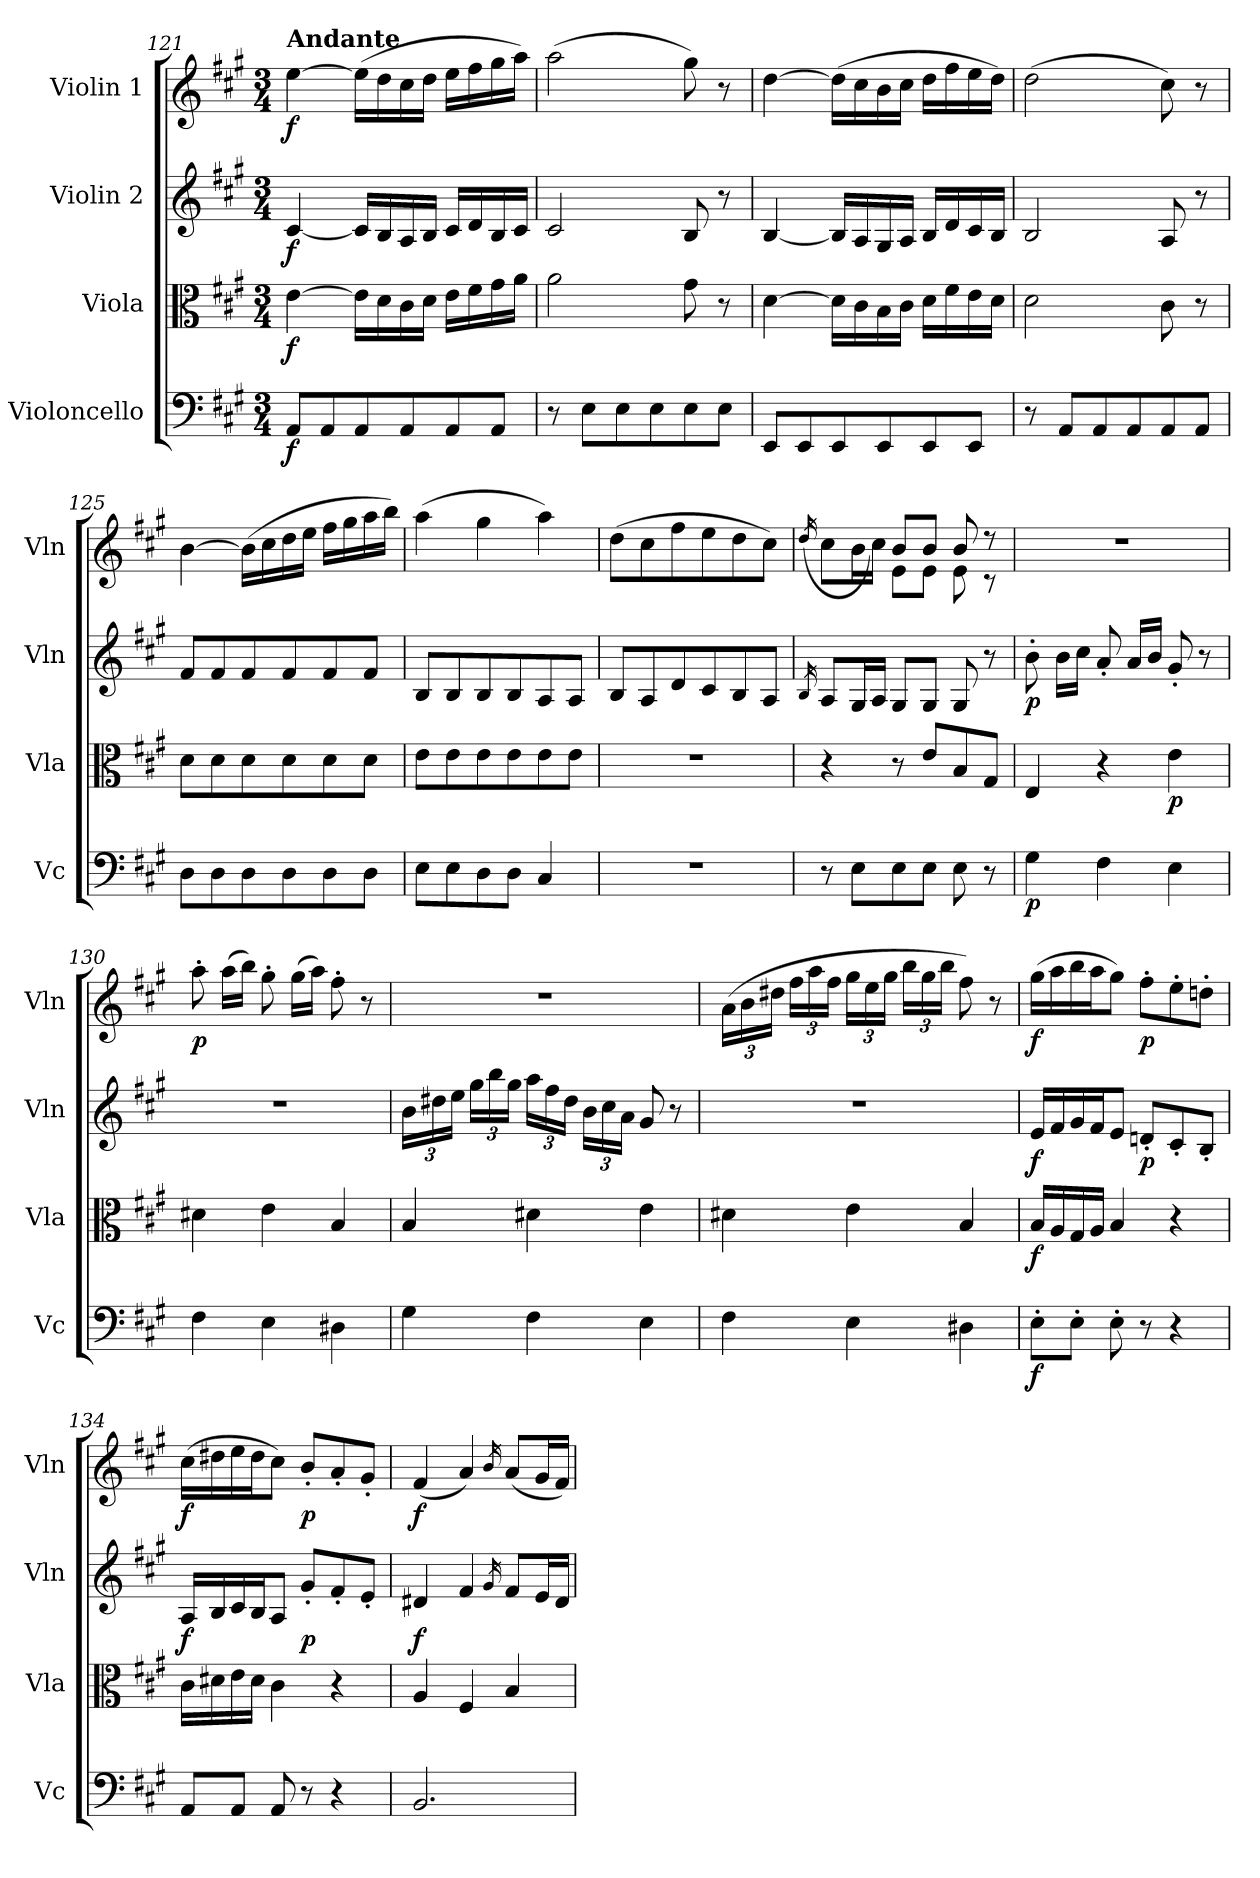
**kern	**dynam	**kern	**dynam	**kern	**dynam	**kern	**dynam
*part4	*part4	*part3	*part3	*part2	*part2	*part1	*part1
*staff4	*staff4	*staff3	*staff3	*staff2	*staff2	*staff1	*staff1
*I"Violoncello	*	*I"Viola	*	*I"Violin 2	*	*I"Violin 1	*
*I'Vc	*	*I'Vla	*	*I'Vln	*	*I'Vln	*
!!LO:PB:g=z
*clefF4	*	*clefC3	*	*clefG2	*	*clefG2	*
*k[f#c#g#]	*	*k[f#c#g#]	*	*k[f#c#g#]	*	*k[f#c#g#]	*
*M3/4	*	*M3/4	*	*M3/4	*	*M3/4	*
=121	=121	=121	=121	=121	=121	=121	=121
!	!	!	!	!	!	!LO:TX:a:B:t=Andante	!
!	!LO:DY:b	!	!LO:DY:b	!	!LO:DY:b	!	!LO:DY:b
8AA/L	f	[4e\	f	[4c#/	f	[4ee\	f
8AA/	.	.	.	.	.	.	.
8AA/	.	16e\LL]	.	16c#/LL]	.	(>16ee\LL]	.
.	.	16d\	.	16B/	.	16dd\	.
8AA/	.	16c#\	.	16A/	.	16cc#\	.
.	.	16d\JJ	.	16B/JJ	.	16dd\JJ	.
8AA/	.	16e\LL	.	16c#/LL	.	16ee\LL	.
.	.	16f#\	.	16d/	.	16ff#\	.
8AA/J	.	16g#\	.	16B/	.	16gg#\	.
.	.	16a\JJ	.	16c#/JJ	.	16aa\JJ)	.
=122	=122	=122	=122	=122	=122	=122	=122
8r	.	2a\	.	2c#/	.	(>2aa\	.
8E\L	.	.	.	.	.	.	.
8E\	.	.	.	.	.	.	.
8E\	.	.	.	.	.	.	.
8E\	.	8g#\	.	8B/	.	8gg#\)	.
8E\J	.	8r	.	8r	.	8r	.
=123	=123	=123	=123	=123	=123	=123	=123
8EE/L	.	[4d\	.	[4B/	.	[4dd\	.
8EE/	.	.	.	.	.	.	.
8EE/	.	16d\LL]	.	16B/LL]	.	(>16dd\LL]	.
.	.	16c#\	.	16A/	.	16cc#\	.
8EE/	.	16B\	.	16G#/	.	16b\	.
.	.	16c#\JJ	.	16A/JJ	.	16cc#\JJ	.
8EE/	.	16d\LL	.	16B/LL	.	16dd\LL	.
.	.	16f#\	.	16d/	.	16ff#\	.
8EE/J	.	16e\	.	16c#/	.	16ee\	.
.	.	16d\JJ	.	16B/JJ	.	16dd\JJ)	.
=124	=124	=124	=124	=124	=124	=124	=124
8r	.	2d\	.	2B/	.	(>2dd\	.
8AA/L	.	.	.	.	.	.	.
8AA/	.	.	.	.	.	.	.
8AA/	.	.	.	.	.	.	.
8AA/	.	8c#\	.	8A/	.	8cc#\)	.
8AA/J	.	8r	.	8r	.	8r	.
=125	=125	=125	=125	=125	=125	=125	=125
8D\L	.	8d\L	.	8f#/L	.	[4b\	.
8D\	.	8d\	.	8f#/	.	.	.
8D\	.	8d\	.	8f#/	.	(>16b\LL]	.
.	.	.	.	.	.	16cc#\	.
8D\	.	8d\	.	8f#/	.	16dd\	.
.	.	.	.	.	.	16ee\JJ	.
8D\	.	8d\	.	8f#/	.	16ff#\LL	.
.	.	.	.	.	.	16gg#\	.
8D\J	.	8d\J	.	8f#/J	.	16aa\	.
.	.	.	.	.	.	16bb\JJ)	.
!!LO:LB:g=z
=126	=126	=126	=126	=126	=126	=126	=126
8E\L	.	8e\L	.	8B/L	.	(>4aa\	.
8E\	.	8e\	.	8B/	.	.	.
8D\	.	8e\	.	8B/	.	4gg#\	.
8D\J	.	8e\	.	8B/	.	.	.
4C#/	.	8e\	.	8A/	.	4aa\)	.
.	.	8e\J	.	8A/J	.	.	.
=127	=127	=127	=127	=127	=127	=127	=127
2.r	.	2.r	.	8B/L	.	(>8dd\L	.
.	.	.	.	8A/	.	8cc#\	.
.	.	.	.	8d/	.	8ff#\	.
.	.	.	.	8c#/	.	8ee\	.
.	.	.	.	8B/	.	8dd\	.
.	.	.	.	8A/J	.	8cc#\J)	.
=128	=128	=128	=128	=128	=128	=128	=128
.	.	.	.	16qB/	.	(>16qdd/	.
*	*	*	*	*	*	*^	*
8r	.	4r	.	8A/L	.	8cc#\L	4ryy	.
8E\L	.	.	.	16G#/L	.	16b\L	.	.
.	.	.	.	16A/JJ	.	16cc#\JJ)	.	.
8E\	.	8r	.	8G#/L	.	8b/L	8e\L	.
8E\J	.	8e/L	.	8G#/J	.	8b/J	8e\J	.
8E\	.	8B/	.	8G#/	.	8b/	8e\	.
8r	.	8G#/J	.	8r	.	8r	8r	.
=129	=129	=129	=129	=129	=129	=129	=129	=129
!	!LO:DY:b	!	!	!	!LO:DY:b	!	!	!
*	*	*	*	*	*	*v	*v	*
4G#\	p	4E/	.	8b'\	p	2.r	.
.	.	.	.	16b\LL	.	.	.
.	.	.	.	16cc#\JJ	.	.	.
4F#\	.	4r	.	8a'/	.	.	.
.	.	.	.	16a/LL	.	.	.
.	.	.	.	16b/JJ	.	.	.
!	!	!	!LO:DY:b	!	!	!	!
4E\	.	4e\	p	8g#'/	.	.	.
.	.	.	.	8r	.	.	.
=130	=130	=130	=130	=130	=130	=130	=130
!	!	!	!	!	!	!	!LO:DY:b
4F#\	.	4d#X\	.	2.r	.	8aa'\	p
.	.	.	.	.	.	(>16aa\LL	.
.	.	.	.	.	.	16bb\JJ)	.
4E\	.	4e\	.	.	.	8gg#'\	.
.	.	.	.	.	.	(>16gg#\LL	.
.	.	.	.	.	.	16aa\JJ)	.
4D#X\	.	4B/	.	.	.	8ff#'\	.
.	.	.	.	.	.	8r	.
!!LO:LB:g=z
=131	=131	=131	=131	=131	=131	=131	=131
*	*	*	*	*Xbrackettup	*	*	*
4G#\	.	4B/	.	24b\LL	.	2.r	.
.	.	.	.	24dd#X\	.	.	.
.	.	.	.	24ee\JJ	.	.	.
.	.	.	.	24gg#\LL	.	.	.
.	.	.	.	24bb\	.	.	.
.	.	.	.	24gg#\JJ	.	.	.
4F#\	.	4d#X\	.	24aa\LL	.	.	.
.	.	.	.	24ff#\	.	.	.
.	.	.	.	24dd#\JJ	.	.	.
.	.	.	.	24b\LL	.	.	.
.	.	.	.	24cc#\	.	.	.
.	.	.	.	24a\JJ	.	.	.
4E\	.	4e\	.	8g#/	.	.	.
.	.	.	.	8r	.	.	.
=132	=132	=132	=132	=132	=132	=132	=132
*	*	*	*	*	*	*Xbrackettup	*
4F#\	.	4d#X\	.	2.r	.	(>24a\LL	.
.	.	.	.	.	.	24b\	.
.	.	.	.	.	.	24dd#X\JJ	.
.	.	.	.	.	.	24ff#\LL	.
.	.	.	.	.	.	24aa\	.
.	.	.	.	.	.	24ff#\JJ	.
4E\	.	4e\	.	.	.	24gg#\LL	.
.	.	.	.	.	.	24ee\	.
.	.	.	.	.	.	24gg#\JJ	.
.	.	.	.	.	.	24bb\LL	.
.	.	.	.	.	.	24gg#\	.
.	.	.	.	.	.	24bb\JJ	.
4D#X\	.	4B/	.	.	.	8ff#\)	.
.	.	.	.	.	.	8r	.
=133	=133	=133	=133	=133	=133	=133	=133
!	!LO:DY:b	!	!LO:DY:b	!	!LO:DY:b	!	!LO:DY:b
8E'\L	f	16B/LL	f	16e/LL	f	(>16gg#\LL	f
.	.	16A/	.	16f#/	.	16aa\	.
8E'\J	.	16G#/	.	16g#/	.	16bb\	.
.	.	16A/JJ	.	16f#/J	.	16aa\J	.
8E'\	.	4B/	.	8e/J	.	8gg#\J)	.
!	!	!	!	!	!LO:DY:b	!	!LO:DY:b
8r	.	.	.	8dn'/L	p	8ff#'\L	p
4r	.	4r	.	8c#'/	.	8ee'\	.
.	.	.	.	8B'/J	.	8ddn'\J	.
=134	=134	=134	=134	=134	=134	=134	=134
!	!	!	!	!	!LO:DY:b	!	!LO:DY:b
8AA/L	.	16c#\LL	.	16A/LL	f	(>16cc#\LL	f
.	.	16d#X\	.	16B/	.	16dd#X\	.
8AA/J	.	16e\	.	16c#/	.	16ee\	.
.	.	16d#\JJ	.	16B/J	.	16dd#\J	.
8AA/	.	4c#\	.	8A/J	.	8cc#\J)	.
!	!	!	!	!	!LO:DY:b	!	!LO:DY:b
8r	.	.	.	8g#'/L	p	8b'/L	p
4r	.	4r	.	8f#'/	.	8a'/	.
.	.	.	.	8e'/J	.	8g#'/J	.
=135	=135	=135	=135	=135	=135	=135	=135
!	!	!	!	!	!LO:DY:b	!	!LO:DY:b
2.BB/	.	4A/	.	4d#X/	f	(<4f#/	f
.	.	4F#/	.	4f#/	.	4a/)	.
.	.	.	.	16qg#/	.	16qb/	.
.	.	4B/	.	8f#/L	.	(<8a/L	.
.	.	.	.	16e/L	.	16g#/L	.
.	.	.	.	16d#/JJ	.	16f#/JJ)	.
=	=	=	=	=	=	=	=
*-	*-	*-	*-	*-	*-	*-	*-
